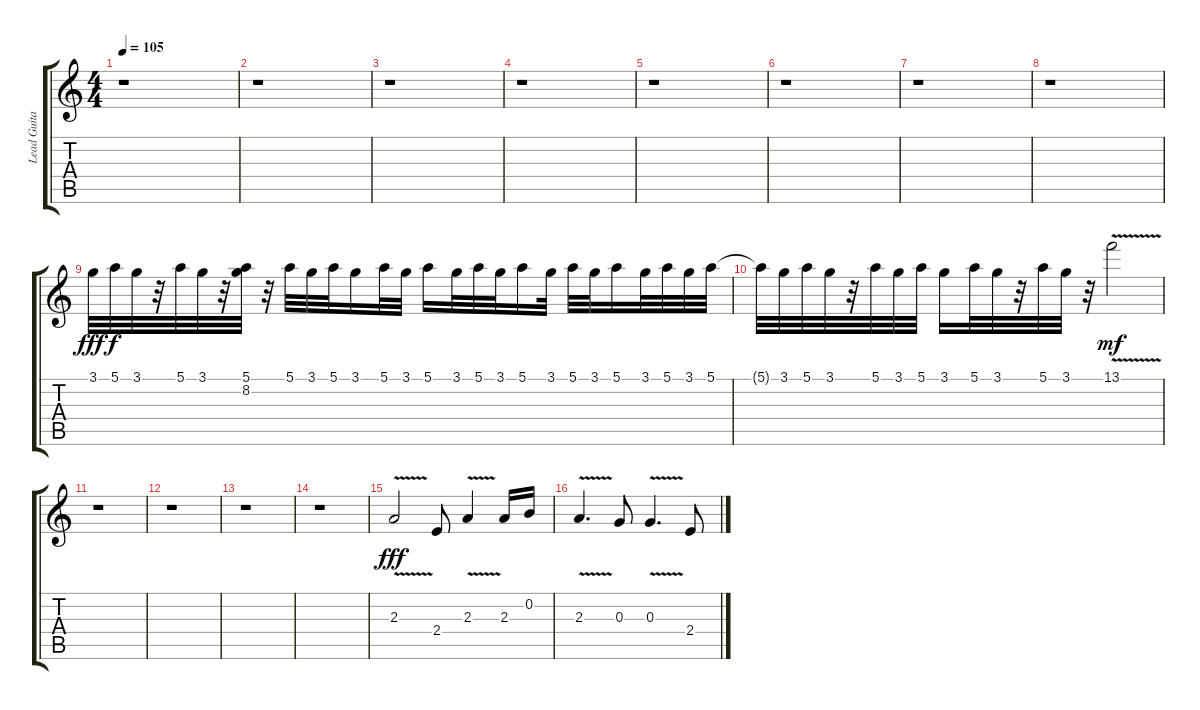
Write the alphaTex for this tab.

\track ("Lead Guitar" "Lead Guita") {instrument distortionguitar}
\staff {score tabs}
\tuning (E4 B3 G3 D3 A2 E2) {hide}
\ts (4 4)
\tempo 105
\clef g2
\ks c
r.1{dy f} |
r.1 |
r.1 |
r.1 |
r.1 |
r.1 |
r.1 |
r.1 |
3.1.32{dy fff} 5.1.32{dy f} 3.1.32 r.32 5.1.32 3.1.32 r.32 (5.1 8.2).32 r.32 5.1.32 3.1.32 5.1.32 3.1.16 5.1.32 3.1.32 5.1.16 3.1.32 5.1.32 3.1.32 5.1.16 3.1.32 5.1.32 3.1.32 5.1.16 3.1.32 5.1.32 3.1.32 5.1.32 |
5.1{t}.32 3.1.32 5.1.32 3.1.32 r.32 5.1.32 3.1.32 5.1.32 3.1.16 5.1.32 3.1.32 r.32 5.1.32 3.1.32 r.32 13.1{v}.2{dy mf} |
r.1 |
r.1 |
r.1 |
r.1 |
2.3{v}.2{dy fff} 2.4.8 2.3{v}.4 2.3.16 0.2.16 |
2.3{v}.4{d} 0.3.8 0.3{v}.4{d} 2.4.8
